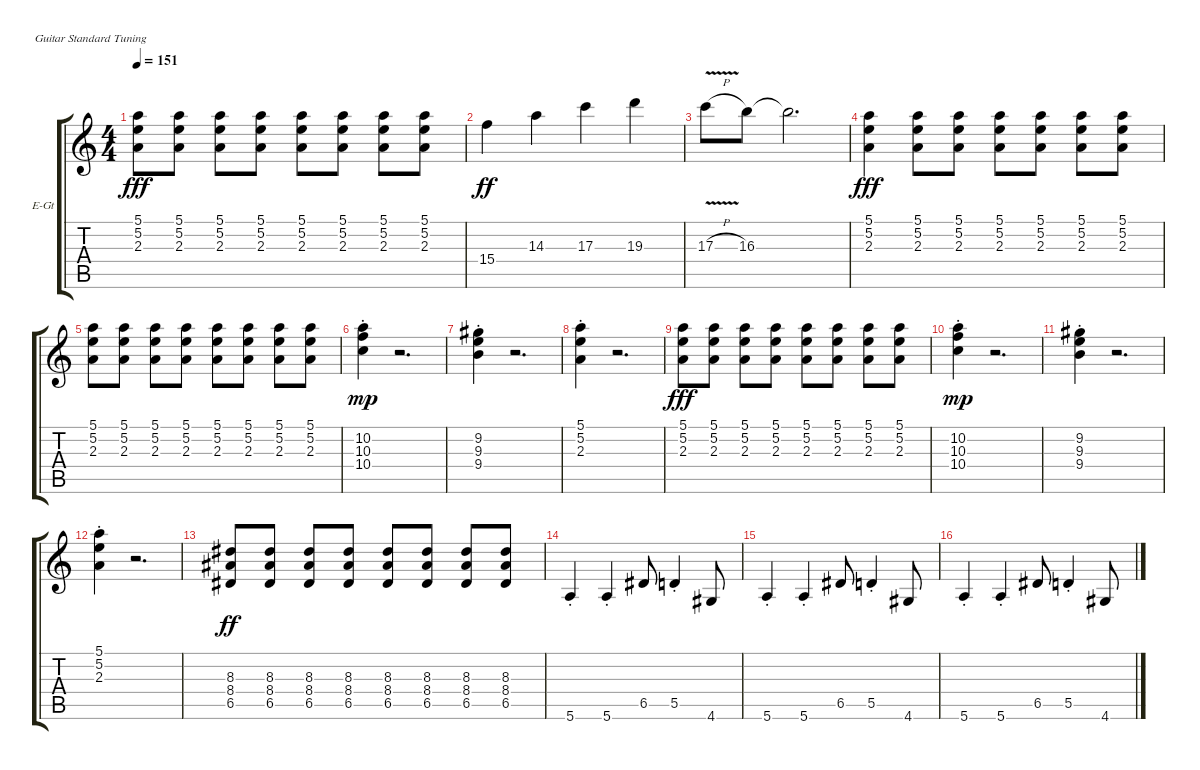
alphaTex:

\defaultSystemsLayout 4
\bracketExtendMode groupsimilarinstruments
\firstSystemTrackNameOrientation horizontal
\otherSystemsTrackNameOrientation horizontal
\track ("Turner" "E-Gt") {instrument electricguitarclean}
\staff {score tabs}
\tuning (E4 B3 G3 D3 A2 E2)
\ts (4 4)
\tempo 151
\clef g2
\ks c
(2.3 5.2 5.1).8{dy fff} (2.3 5.1 5.2).8 (2.3 5.1 5.2).8 (2.3 5.1 5.2).8 (2.3 5.1 5.2).8 (2.3 5.1 5.2).8 (2.3 5.1 5.2).8 (2.3 5.2 5.1).8 |
15.4.4{dy ff} 14.3.4 17.3.4 19.3.4 |
17.3{v h}.8 16.3.8 16.3{t}.2{d} |
(2.3 5.1 5.2).4{dy fff} (2.3 5.2 5.1).8 (2.3 5.2 5.1).8 (2.3 5.2 5.1).8 (2.3 5.2 5.1).8 (2.3 5.2 5.1).8 (2.3 5.2 5.1).8 |
(2.3 5.2 5.1).8 (2.3 5.1 5.2).8 (2.3 5.1 5.2).8 (2.3 5.1 5.2).8 (2.3 5.1 5.2).8 (2.3 5.1 5.2).8 (2.3 5.1 5.2).8 (2.3 5.2 5.1).8 |
(10.4{st} 10.3{st} 10.2{st}).4{dy mp} r.2{d} |
(9.4{st} 9.3{st} 9.2{st}).4 r.2{d} |
(2.3{st} 5.2{st} 5.1{st}).4 r.2{d} |
(2.3 5.2 5.1).8{dy fff} (2.3 5.1 5.2).8 (2.3 5.1 5.2).8 (2.3 5.1 5.2).8 (2.3 5.1 5.2).8 (2.3 5.1 5.2).8 (2.3 5.1 5.2).8 (2.3 5.2 5.1).8 |
(10.4{st} 10.3{st} 10.2{st}).4{dy mp} r.2{d} |
(9.4{st} 9.3{st} 9.2{st}).4 r.2{d} |
(2.3{st} 5.2{st} 5.1{st}).4 r.2{d} |
(6.5 8.4 8.3).8{dy ff} (6.5 8.4 8.3).8 (6.5 8.4 8.3).8 (6.5 8.4 8.3).8 (6.5 8.4 8.3).8 (6.5 8.4 8.3).8 (6.5 8.4 8.3).8 (6.5 8.4 8.3).8 |
5.6{st}.4 5.6{st}.4 6.5.8 5.5{st}.4 4.6.8 |
5.6{st}.4 5.6{st}.4 6.5.8 5.5{st}.4 4.6.8 |
5.6{st}.4 5.6{st}.4 6.5.8 5.5{st}.4 4.6.8
